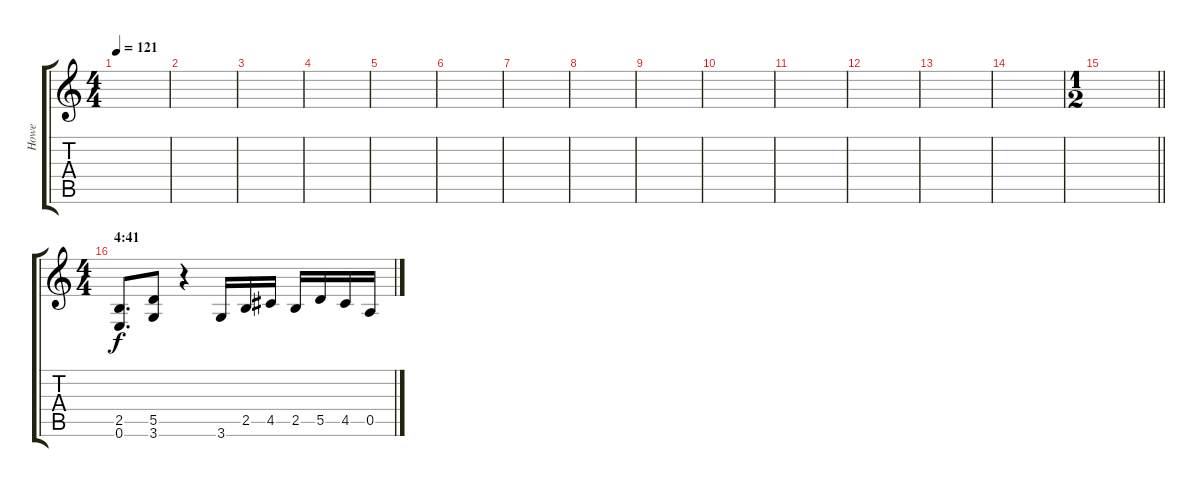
\track ("Howe" "Howe") {instrument distortionguitar}
\staff {score tabs}
\tuning (E4 B3 G3 D3 A2 E2) {hide}
\ts (4 4)
\tempo 121
\clef g2
\ks c
|
|
|
|
|
|
|
|
|
|
|
|
|
|
\ts (1 2)
\barLineRight lightlight
|
\ts (4 4)
\section ("" "4:41")
(2.5 0.6).8{d} (5.5 3.6).8 r.4 3.6.16 2.5.16 4.5.16 2.5.16 5.5.16 4.5.16 0.5.16
